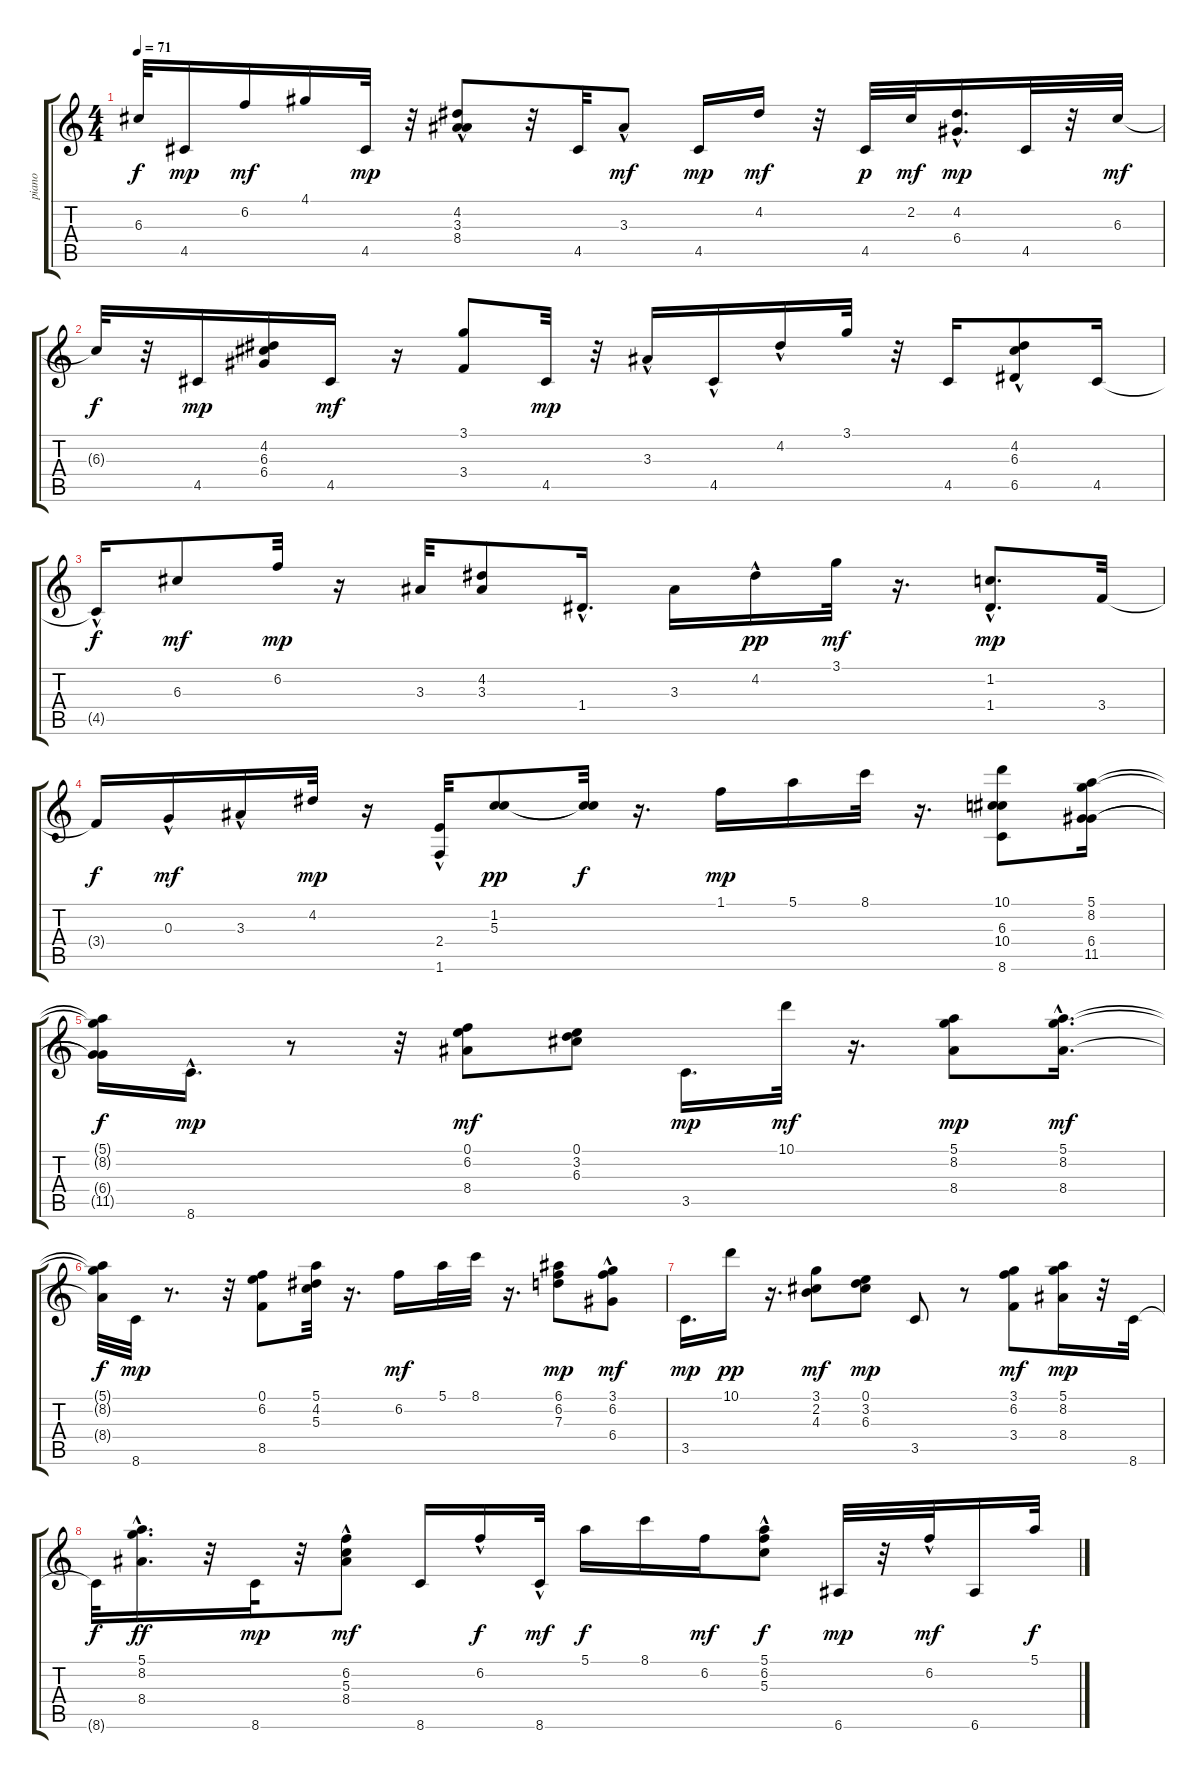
\track ("piano" "piano") {instrument acousticguitarnylon}
\staff {score tabs}
\tuning (E4 B3 G3 D3 A2 E2) {hide}
\ts (4 4)
\tempo 71
\clef g2
\ks c
6.3{t}.32{dy f} 4.5.16{dy mp} 6.2.16{dy mf} 4.1.16 4.5.32{dy mp} r.32 (4.2 3.3{hac} 8.4{hac}).8 r.32 4.5.32 3.3{hac}.8{dy mf} 4.5.16{dy mp} 4.2.16{dy mf} r.32 4.5.32{dy p} 2.2.32{dy mf} (4.2 6.4{hac}).16{d dy mp} 4.5.32 r.32 6.3.32{dy mf} |
6.3{t}.32{dy f} r.32 4.5.16{dy mp} (4.2 6.3 6.4).16 4.5.16{dy mf} r.16 (3.1 3.4).8 4.5.32{dy mp} r.32 3.3{hac}.16 4.5{hac}.16 4.2{hac}.16 3.1.32 r.32 4.5.16 (4.2 6.3 6.5{hac}).8 4.5.16 |
4.5{hac t}.16{dy f} 6.3.8{dy mf} 6.2.32{dy mp} r.16 3.3.32 (4.2 3.3).8 1.4{hac}.16{d} 3.3.16 4.2{hac}.16{dy pp} 3.1.32{dy mf} r.16{d} (1.2{hac} 1.4).8{d dy mp} 3.4.32 |
3.4{t}.16{dy f} 0.3{hac}.16{dy mf} 3.3{hac}.16 4.2.32{dy mp} r.16 (2.4 1.6{hac}).32 (1.2 5.3).8{dy pp} (1.2{t} 5.3{t}).32{dy f} r.16{d} 1.1.16{dy mp} 5.1.16 8.1.32 r.16{d} (10.1 6.3 10.4 8.6).8 (5.1 8.2 6.4 11.5).16 |
(5.1{t} 8.2{t} 6.4{t} 11.5{t}).16{dy f} 8.6{hac}.16{d dy mp} r.8 r.32 (0.1 6.2 8.4).8{dy mf} (0.1 3.2 6.3).8 3.5.16{d dy mp} 10.1.32{dy mf} r.16{d} (5.1 8.2 8.4).8{dy mp} (5.1{hac} 8.2{hac} 8.4{hac}).16{d dy mf} |
(5.1{t} 8.2{t} 8.4{t}).32{dy f} 8.6.32{dy mp} r.8{d} r.32 (0.1 6.2 8.5).8 (5.1 4.2 5.3).32 r.16{d} 6.2.16{dy mf} 5.1.32 8.1.32 r.16{d} (6.1 6.2 7.3).8{dy mp} (3.1{hac} 6.2 6.4).8{dy mf} |
3.5.16{d dy mp} 10.1.16{dy pp} r.16{d} (3.1 2.2 4.3).8{dy mf} (0.1 3.2 6.3).8{dy mp} 3.5.8 r.8 (3.1 6.2 3.4).8{dy mf} (5.1 8.2 8.4).16{dy mp} r.32 8.6.32 |
8.6{t}.32{dy f} (5.1{hac} 8.2{hac} 8.4).16{d dy ff} r.32 8.6.32{dy mp} r.32 (6.2 5.3 8.4{hac}).8{dy mf} 8.6.16 6.2{hac}.16{dy f} 8.6{hac}.32{dy mf} 5.1.16{dy f} 8.1.16 6.2.16{dy mf} (5.1 6.2 5.3{hac}).8{dy f} 6.6.32{dy mp} r.32 6.2{hac}.32{dy mf} 6.6.16 5.1.32{dy f}
